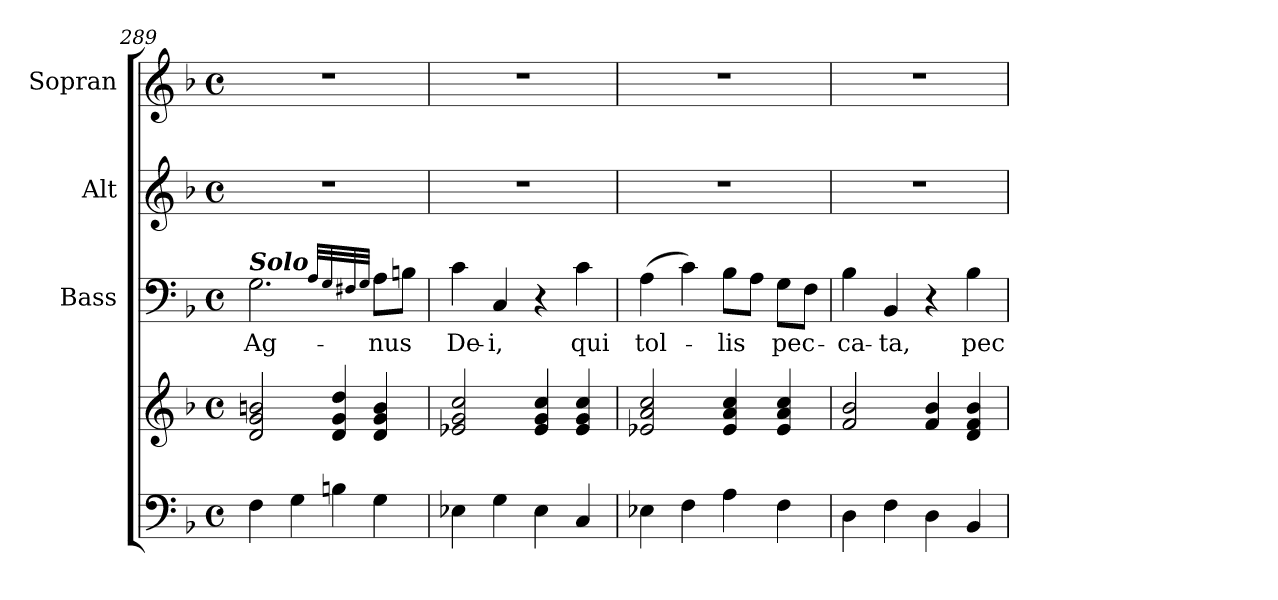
**kern	**kern	**kern	**text	**kern	**kern
*part4	*part4	*part3	*part3	*part2	*part1
*staff5	*staff4	*staff3	*staff3	*staff2	*staff1
*	*	*I"Bass	*	*I"Alt	*I"Sopran
*	*	*I'B.	*	*I'A.	*I'S.
!!LO:LB:g=z
*clefF4	*clefG2	*clefF4	*	*clefG2	*clefG2
*k[b-]	*k[b-]	*k[b-]	*	*k[b-]	*k[b-]
*F:	*F:	*F:	*	*F:	*F:
*M4/4	*M4/4	*M4/4	*	*M4/4	*M4/4
*met(c)	*met(c)	*met(c)	*	*met(c)	*met(c)
=289	=289	=289	=289	=289	=289
!	!	!LO:TX:a:Bi:t=Solo	!	!	!
!	!	!	!LO:LY:b	!	!
4F\	2d/ 2g/ 2bn/	2.G\	Ag-	1r	1r
4G\	.	.	.	.	.
4Bn\	4d/ 4g/ 4dd/	.	.	.	.
.	.	32qA/LLL	.	.	.
.	.	32qG/	.	.	.
.	.	32qF#X/	.	.	.
.	.	32qG/JJJ	.	.	.
!	!	!	!LO:LY:b	!	!
4G\	4d/ 4g/ 4b/	8A\L	-nus	.	.
.	.	8Bn\J	.	.	.
=290	=290	=290	=290	=290	=290
!	!	!	!LO:LY:b	!	!
4E-X\	2e-X/ 2g/ 2cc/	4c\	De-	1r	1r
!	!	!	!LO:LY:b	!	!
4G\	.	4C/	-i,	.	.
4E-\	4e-/ 4g/ 4cc/	4r	.	.	.
!	!	!	!LO:LY:b	!	!
4C/	4e-/ 4g/ 4cc/	4c\	qui	.	.
=291	=291	=291	=291	=291	=291
!	!	!	!LO:LY:b	!	!
4E-X\	2e-X/ 2a/ 2cc/	(>4A\	tol-	1r	1r
4F\	.	4c\)	.	.	.
!	!	!	!LO:LY:b	!	!
4A\	4e-/ 4a/ 4cc/	8B-\L	-lis	.	.
.	.	8A\J	.	.	.
!	!	!	!LO:LY:b	!	!
4F\	4e-/ 4a/ 4cc/	8G\L	pec-	.	.
.	.	8F\J	.	.	.
=292	=292	=292	=292	=292	=292
!	!	!	!LO:LY:b	!	!
4D\	2f/ 2b-/	4B-\	-ca-	1r	1r
!	!	!	!LO:LY:b	!	!
4F\	.	4BB-/	-ta,	.	.
4D\	4f/ 4b-/	4r	.	.	.
!	!	!	!LO:LY:b	!	!
4BB-/	4d/ 4f/ 4b-/	4B-\	pec-	.	.
=	=	=	=	=	=
*-	*-	*-	*-	*-	*-
